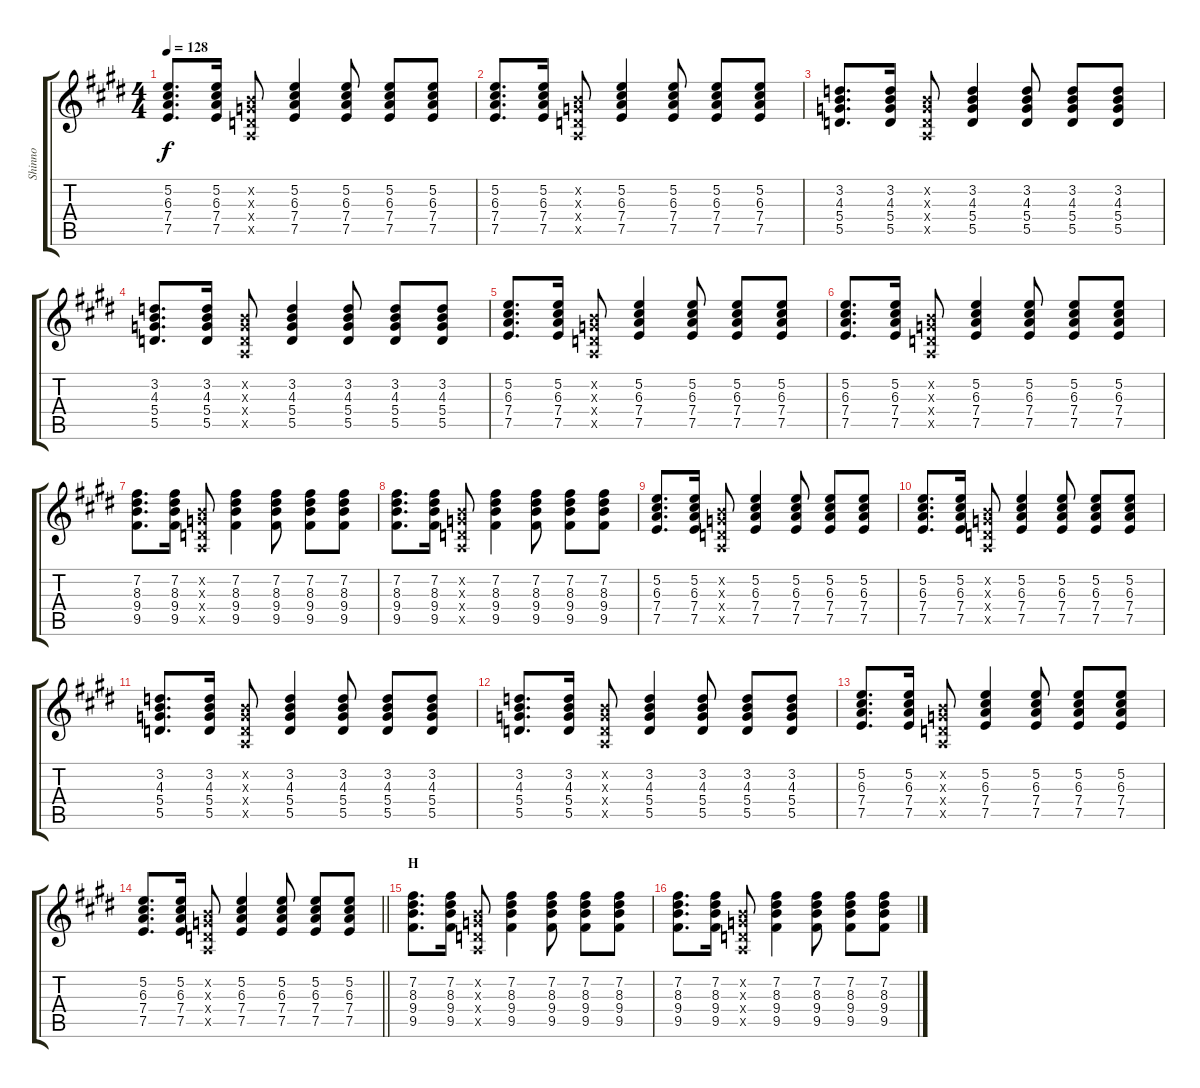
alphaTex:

\track ("Shinno" "Shinno") {instrument overdrivenguitar}
\staff {score tabs}
\tuning (E4 B3 G3 D3 A2 E2) {hide}
\ts (4 4)
\tempo 128
\clef g2
\ks e
(5.2 6.3 7.4 7.5).8{d dy f} (5.2 6.3 7.4 7.5).16 (0.2{x} 0.3{x} 0.4{x} 0.5{x}).8 (5.2 6.3 7.4 7.5).4 (5.2 6.3 7.4 7.5).8 (5.2 6.3 7.4 7.5).8 (5.2 6.3 7.4 7.5).8 |
(5.2 6.3 7.4 7.5).8{d} (5.2 6.3 7.4 7.5).16 (0.2{x} 0.3{x} 0.4{x} 0.5{x}).8 (5.2 6.3 7.4 7.5).4 (5.2 6.3 7.4 7.5).8 (5.2 6.3 7.4 7.5).8 (5.2 6.3 7.4 7.5).8 |
(3.2 4.3 5.4 5.5).8{d} (3.2 4.3 5.4 5.5).16 (0.2{x} 0.3{x} 0.4{x} 0.5{x}).8 (3.2 4.3 5.4 5.5).4 (3.2 4.3 5.4 5.5).8 (3.2 4.3 5.4 5.5).8 (3.2 4.3 5.4 5.5).8 |
(3.2 4.3 5.4 5.5).8{d} (3.2 4.3 5.4 5.5).16 (0.2{x} 0.3{x} 0.4{x} 0.5{x}).8 (3.2 4.3 5.4 5.5).4 (3.2 4.3 5.4 5.5).8 (3.2 4.3 5.4 5.5).8 (3.2 4.3 5.4 5.5).8 |
(5.2 6.3 7.4 7.5).8{d} (5.2 6.3 7.4 7.5).16 (0.2{x} 0.3{x} 0.4{x} 0.5{x}).8 (5.2 6.3 7.4 7.5).4 (5.2 6.3 7.4 7.5).8 (5.2 6.3 7.4 7.5).8 (5.2 6.3 7.4 7.5).8 |
(5.2 6.3 7.4 7.5).8{d} (5.2 6.3 7.4 7.5).16 (0.2{x} 0.3{x} 0.4{x} 0.5{x}).8 (5.2 6.3 7.4 7.5).4 (5.2 6.3 7.4 7.5).8 (5.2 6.3 7.4 7.5).8 (5.2 6.3 7.4 7.5).8 |
(7.2 8.3 9.4 9.5).8{d} (7.2 8.3 9.4 9.5).16 (0.2{x} 0.3{x} 0.4{x} 0.5{x}).8 (7.2 8.3 9.4 9.5).4 (7.2 8.3 9.4 9.5).8 (7.2 8.3 9.4 9.5).8 (7.2 8.3 9.4 9.5).8 |
(7.2 8.3 9.4 9.5).8{d} (7.2 8.3 9.4 9.5).16 (0.2{x} 0.3{x} 0.4{x} 0.5{x}).8 (7.2 8.3 9.4 9.5).4 (7.2 8.3 9.4 9.5).8 (7.2 8.3 9.4 9.5).8 (7.2 8.3 9.4 9.5).8 |
(5.2 6.3 7.4 7.5).8{d} (5.2 6.3 7.4 7.5).16 (0.2{x} 0.3{x} 0.4{x} 0.5{x}).8 (5.2 6.3 7.4 7.5).4 (5.2 6.3 7.4 7.5).8 (5.2 6.3 7.4 7.5).8 (5.2 6.3 7.4 7.5).8 |
(5.2 6.3 7.4 7.5).8{d} (5.2 6.3 7.4 7.5).16 (0.2{x} 0.3{x} 0.4{x} 0.5{x}).8 (5.2 6.3 7.4 7.5).4 (5.2 6.3 7.4 7.5).8 (5.2 6.3 7.4 7.5).8 (5.2 6.3 7.4 7.5).8 |
(3.2 4.3 5.4 5.5).8{d} (3.2 4.3 5.4 5.5).16 (0.2{x} 0.3{x} 0.4{x} 0.5{x}).8 (3.2 4.3 5.4 5.5).4 (3.2 4.3 5.4 5.5).8 (3.2 4.3 5.4 5.5).8 (3.2 4.3 5.4 5.5).8 |
(3.2 4.3 5.4 5.5).8{d} (3.2 4.3 5.4 5.5).16 (0.2{x} 0.3{x} 0.4{x} 0.5{x}).8 (3.2 4.3 5.4 5.5).4 (3.2 4.3 5.4 5.5).8 (3.2 4.3 5.4 5.5).8 (3.2 4.3 5.4 5.5).8 |
(5.2 6.3 7.4 7.5).8{d} (5.2 6.3 7.4 7.5).16 (0.2{x} 0.3{x} 0.4{x} 0.5{x}).8 (5.2 6.3 7.4 7.5).4 (5.2 6.3 7.4 7.5).8 (5.2 6.3 7.4 7.5).8 (5.2 6.3 7.4 7.5).8 |
\barLineRight lightlight
(5.2 6.3 7.4 7.5).8{d} (5.2 6.3 7.4 7.5).16 (0.2{x} 0.3{x} 0.4{x} 0.5{x}).8 (5.2 6.3 7.4 7.5).4 (5.2 6.3 7.4 7.5).8 (5.2 6.3 7.4 7.5).8 (5.2 6.3 7.4 7.5).8 |
\section ("" "H")
(7.2 8.3 9.4 9.5).8{d} (7.2 8.3 9.4 9.5).16 (0.2{x} 0.3{x} 0.4{x} 0.5{x}).8 (7.2 8.3 9.4 9.5).4 (7.2 8.3 9.4 9.5).8 (7.2 8.3 9.4 9.5).8 (7.2 8.3 9.4 9.5).8 |
(7.2 8.3 9.4 9.5).8{d} (7.2 8.3 9.4 9.5).16 (0.2{x} 0.3{x} 0.4{x} 0.5{x}).8 (7.2 8.3 9.4 9.5).4 (7.2 8.3 9.4 9.5).8 (7.2 8.3 9.4 9.5).8 (7.2 8.3 9.4 9.5).8
